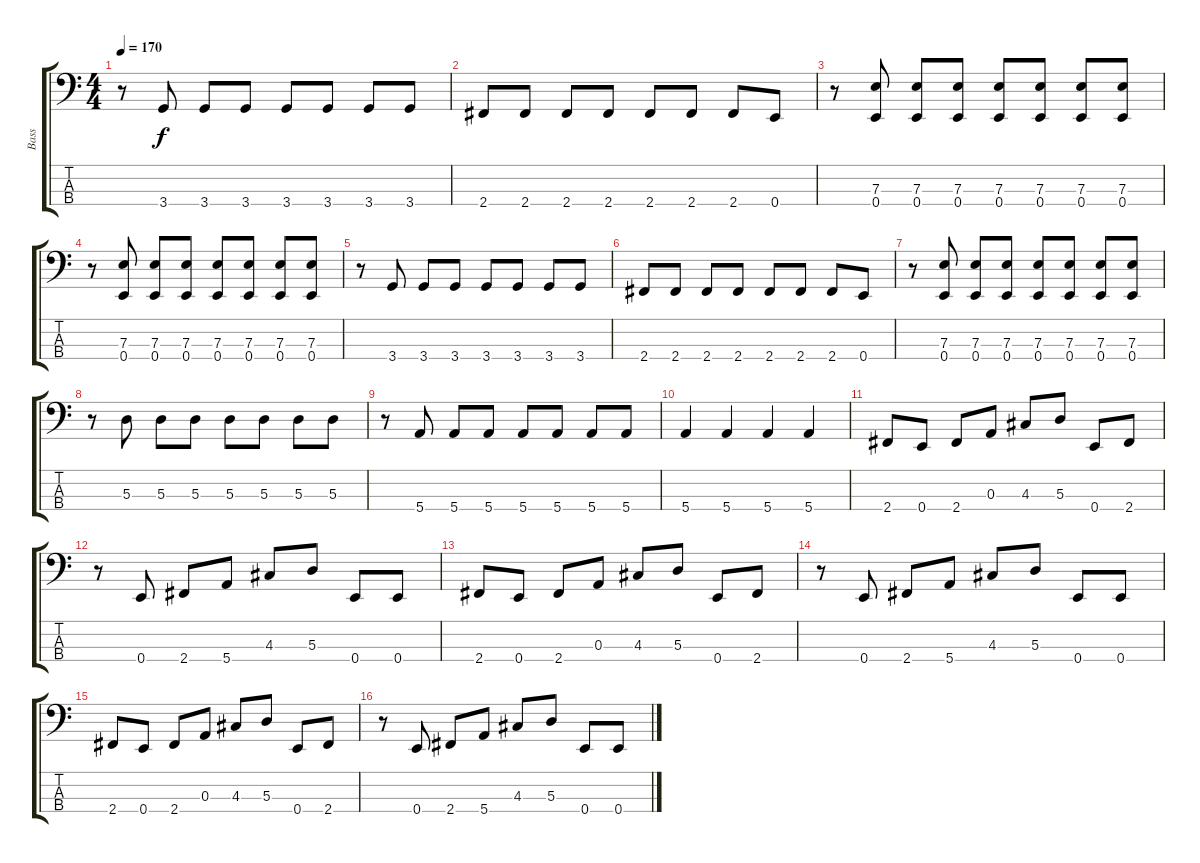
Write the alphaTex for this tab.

\track ("Bass" "Bass") {instrument electricbasspick}
\staff {score tabs}
\tuning (G2 D2 A1 E1) {hide}
\ts (4 4)
\tempo 170
\clef f4
\ks c
r.8{dy f} 3.4.8 3.4.8 3.4.8 3.4.8 3.4.8 3.4.8 3.4.8 |
2.4.8 2.4.8 2.4.8 2.4.8 2.4.8 2.4.8 2.4.8 0.4.8 |
r.8 (7.3 0.4).8 (7.3 0.4).8 (7.3 0.4).8 (7.3 0.4).8 (7.3 0.4).8 (7.3 0.4).8 (7.3 0.4).8 |
r.8 (7.3 0.4).8 (7.3 0.4).8 (7.3 0.4).8 (7.3 0.4).8 (7.3 0.4).8 (7.3 0.4).8 (7.3 0.4).8 |
r.8 3.4.8 3.4.8 3.4.8 3.4.8 3.4.8 3.4.8 3.4.8 |
2.4.8 2.4.8 2.4.8 2.4.8 2.4.8 2.4.8 2.4.8 0.4.8 |
r.8 (7.3 0.4).8 (7.3 0.4).8 (7.3 0.4).8 (7.3 0.4).8 (7.3 0.4).8 (7.3 0.4).8 (7.3 0.4).8 |
r.8 5.3.8 5.3.8 5.3.8 5.3.8 5.3.8 5.3.8 5.3.8 |
r.8 5.4.8 5.4.8 5.4.8 5.4.8 5.4.8 5.4.8 5.4.8 |
5.4.4 5.4.4 5.4.4 5.4.4 |
2.4.8 0.4.8 2.4.8 0.3.8 4.3.8 5.3.8 0.4.8 2.4.8 |
r.8 0.4.8 2.4.8 5.4.8 4.3.8 5.3.8 0.4.8 0.4.8 |
2.4.8 0.4.8 2.4.8 0.3.8 4.3.8 5.3.8 0.4.8 2.4.8 |
r.8 0.4.8 2.4.8 5.4.8 4.3.8 5.3.8 0.4.8 0.4.8 |
2.4.8 0.4.8 2.4.8 0.3.8 4.3.8 5.3.8 0.4.8 2.4.8 |
r.8 0.4.8 2.4.8 5.4.8 4.3.8 5.3.8 0.4.8 0.4.8
